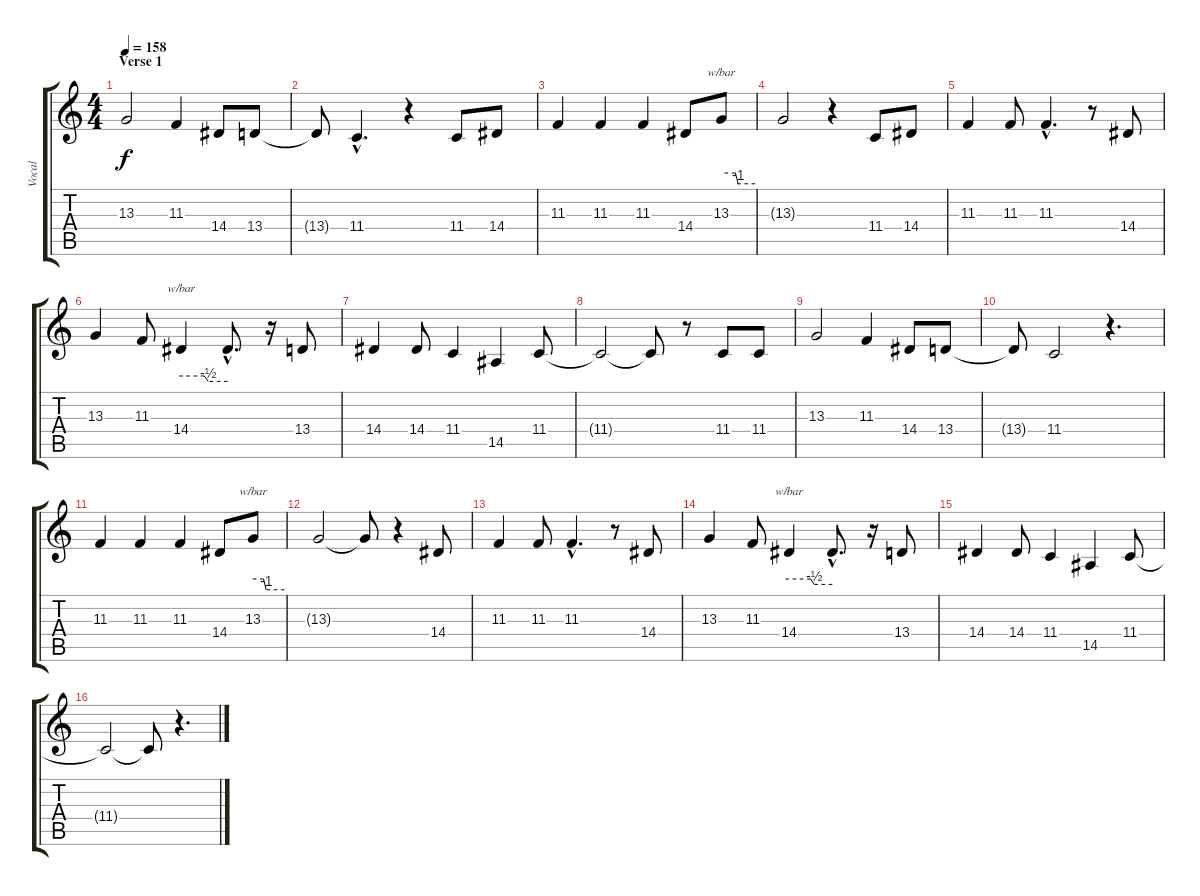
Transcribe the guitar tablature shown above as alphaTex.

\track ("Vocal" "Vocal") {instrument viola}
\staff {score tabs}
\tuning (Eb4 Bb3 Gb3 Db3 Ab2 Eb2) {hide}
\ts (4 4)
\section ("" "Verse 1")
\tempo 158
\clef g2
\ks c
13.3.2{dy f} 11.3.4 14.4.8 13.4.8 |
13.4{t}.8 11.4{hac}.4{d} r.4 11.4.8 14.4.8 |
11.3.4 11.3.4 11.3.4 14.4.8 13.3.8{tbe (custom default 0 0 25 0 30 -4 60 -4)} |
13.3{t}.2 r.4 11.4.8 14.4.8 |
11.3.4 11.3.8 11.3{hac}.4{d} r.8 14.4.8 |
13.3.4 11.3.8 14.4.4{tbe (custom default 0 0 30 0 35 -2 60 -2)} 14.4{hac t}.8{d} r.16 13.4.8 |
14.4.4 14.4.8 11.4.4 14.5.4 11.4.8 |
11.4{t}.2 11.4{t}.8 r.8 11.4.8 11.4.8 |
13.3.2 11.3.4 14.4.8 13.4.8 |
13.4{t}.8 11.4.2 r.4{d} |
11.3.4 11.3.4 11.3.4 14.4.8 13.3.8{tbe (custom default 0 0 20 0 25 -4 60 -4)} |
13.3{t}.2 13.3{t}.8 r.4 14.4.8 |
11.3.4 11.3.8 11.3{hac}.4{d} r.8 14.4.8 |
13.3.4 11.3.8 14.4.4{tbe (custom default 0 0 30 0 35 -2 60 -2)} 14.4{hac t}.8{d} r.16 13.4.8 |
14.4.4 14.4.8 11.4.4 14.5.4 11.4.8 |
11.4{t}.2 11.4{t}.8 r.4{d}
